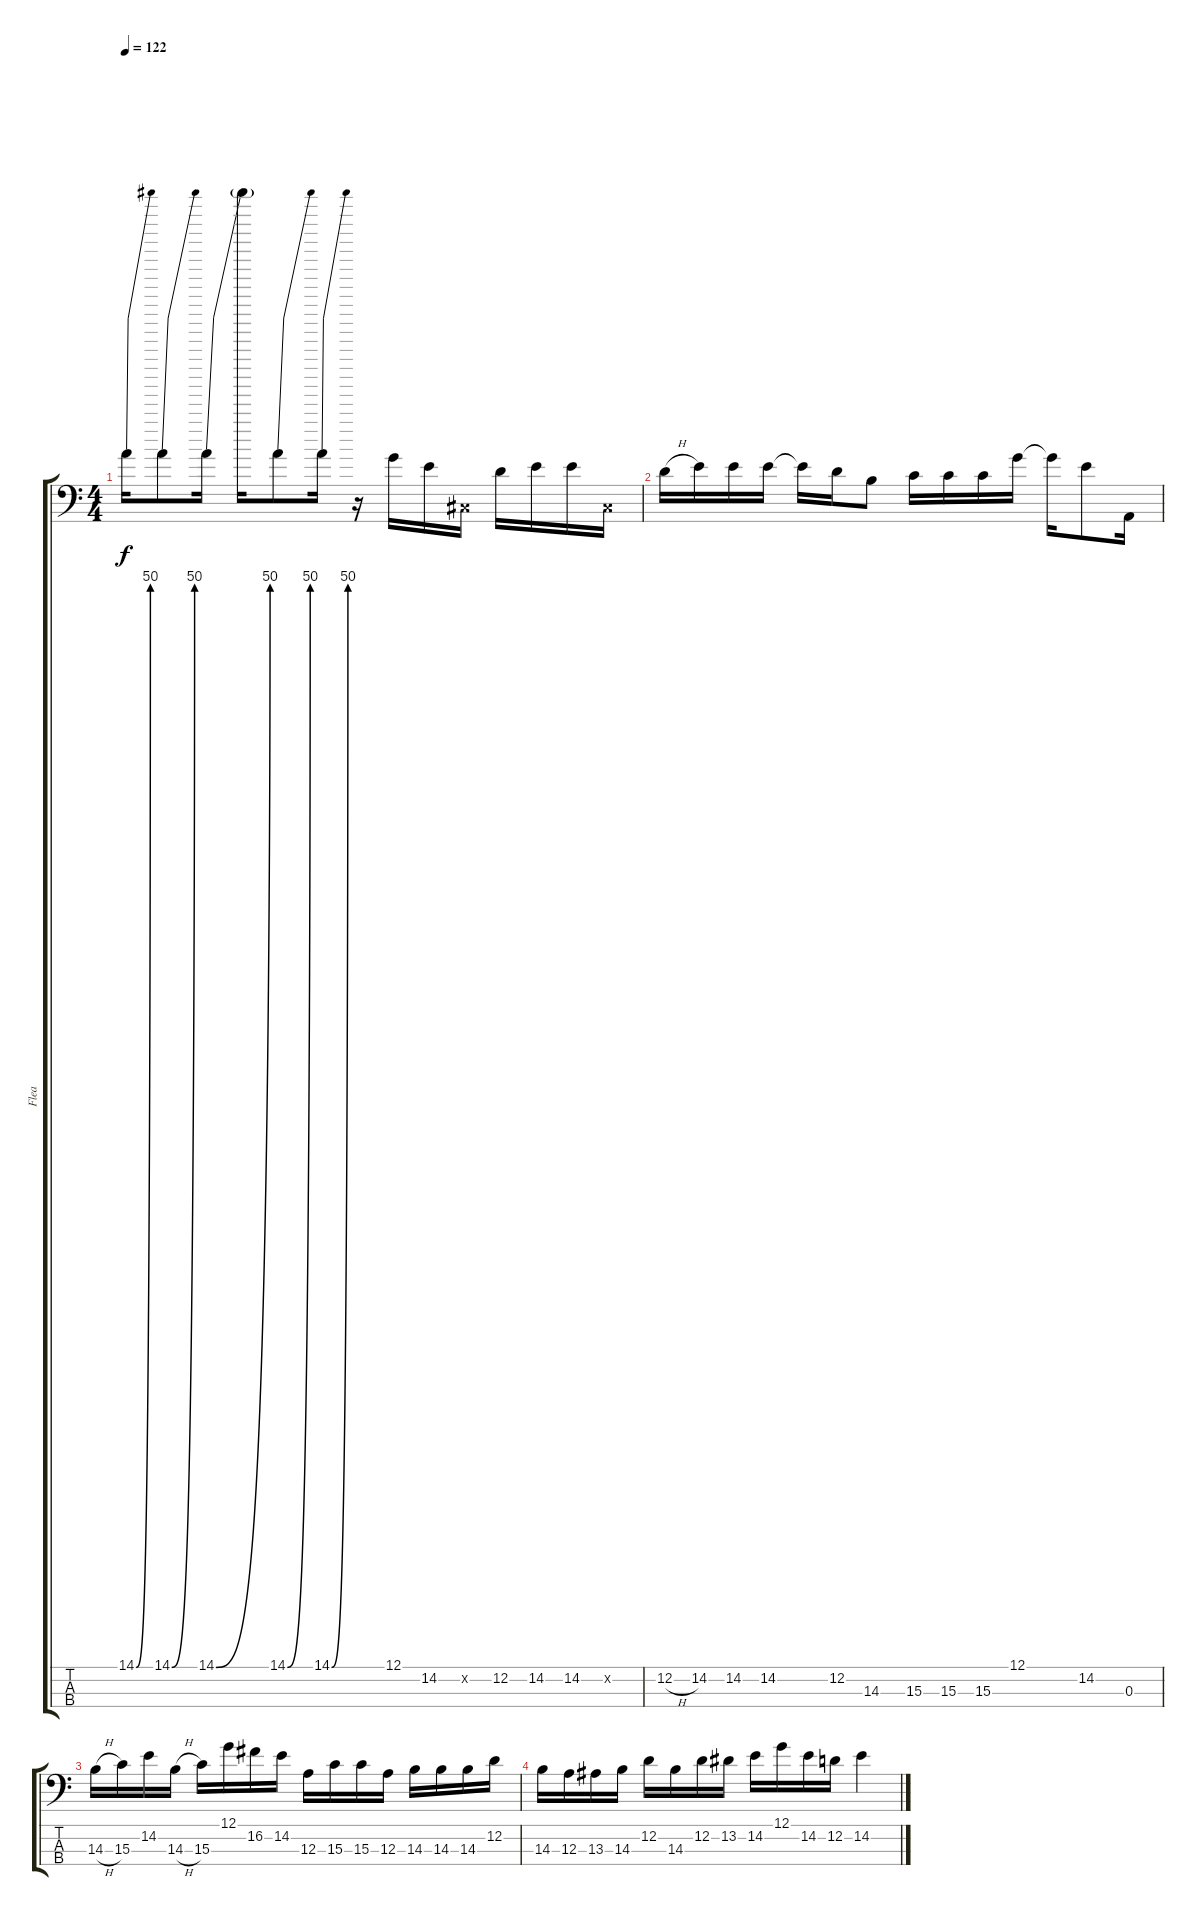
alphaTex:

\track ("Flea" "Flea") {instrument slapbass1}
\staff {score tabs}
\tuning (G2 D2 A1 E1) {hide}
\ts (4 4)
\tempo 122
\clef f4
\ks c
14.1{be (bend 0 0 300 200)}.16{dy f} 14.1{be (bend 0 0 300 200)}.8 14.1{be (bend 0 0 300 200)}.16 14.1{t}.16 14.1{be (bend 0 0 300 200)}.8 14.1{be (bend 0 0 300 200)}.16 r.16 12.1.16 14.2.16 -1.2{x}.16 12.2.16 14.2.16 14.2.16 -1.2{x}.16 |
12.2{h}.16 14.2.16 14.2.16 14.2.16 14.2{t}.16 12.2.16 14.3.8 15.3.16 15.3.16 15.3.16 12.1.16 12.1{t}.16 14.2.8 0.3.16 |
14.3{h}.16 15.3.16 14.2.16 14.3{h}.16 15.3.16 12.1.16 16.2.16 14.2.16 12.3.16 15.3.16 15.3.16 12.3.16 14.3.16 14.3.16 14.3.16 12.2.16 |
14.3.16 12.3.16 13.3.16 14.3.16 12.2.16 14.3.16 12.2.16 13.2.16 14.2.16 12.1.16 14.2.16 12.2.16 14.2.4
